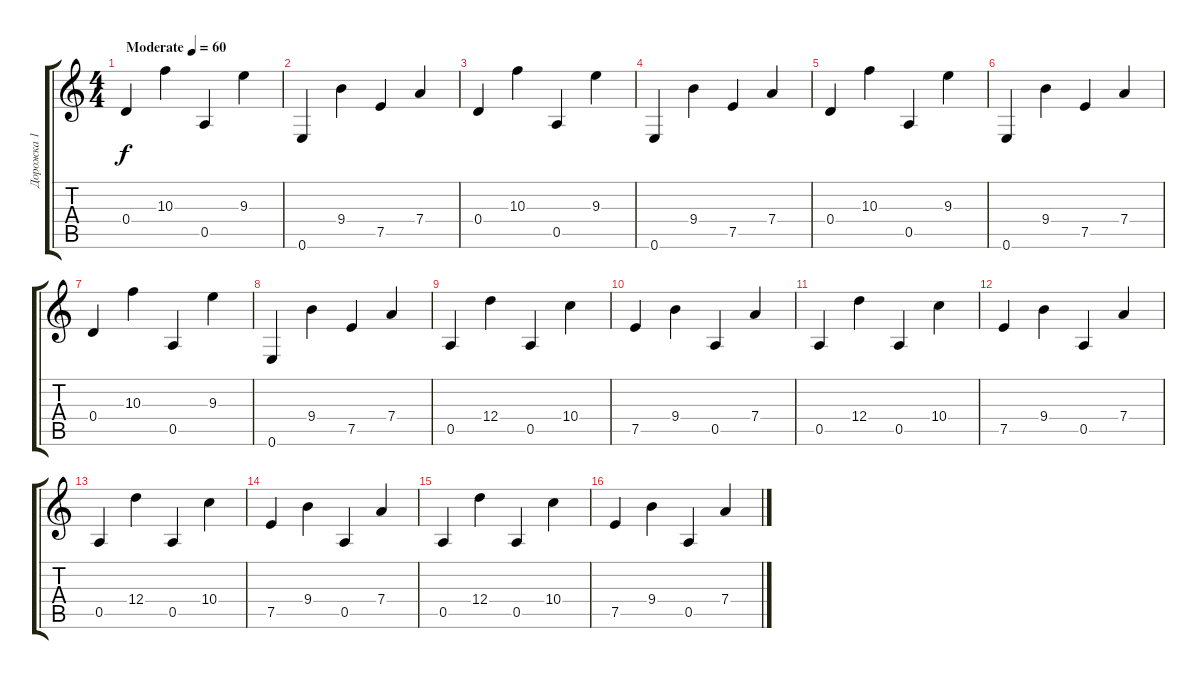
\track ("Дорожка 1" "Дорожка 1") {instrument acousticguitarsteel}
\staff {score tabs}
\tuning (E4 B3 G3 D3 A2 E2) {hide}
\ts (4 4)
\tempo (60 "Moderate")
\clef g2
\ks c
0.4.4{dy f instrument acousticguitarsteel} 10.3.4 0.5.4 9.3.4 |
0.6.4 9.4.4 7.5.4 7.4.4 |
0.4.4 10.3.4 0.5.4 9.3.4 |
0.6.4 9.4.4 7.5.4 7.4.4 |
0.4.4 10.3.4 0.5.4 9.3.4 |
0.6.4 9.4.4 7.5.4 7.4.4 |
0.4.4 10.3.4 0.5.4 9.3.4 |
0.6.4 9.4.4 7.5.4 7.4.4 |
0.5.4 12.4.4 0.5.4 10.4.4 |
7.5.4 9.4.4 0.5.4 7.4.4 |
0.5.4 12.4.4 0.5.4 10.4.4 |
7.5.4 9.4.4 0.5.4 7.4.4 |
0.5.4 12.4.4 0.5.4 10.4.4 |
7.5.4 9.4.4 0.5.4 7.4.4 |
0.5.4 12.4.4 0.5.4 10.4.4 |
7.5.4 9.4.4 0.5.4 7.4.4
